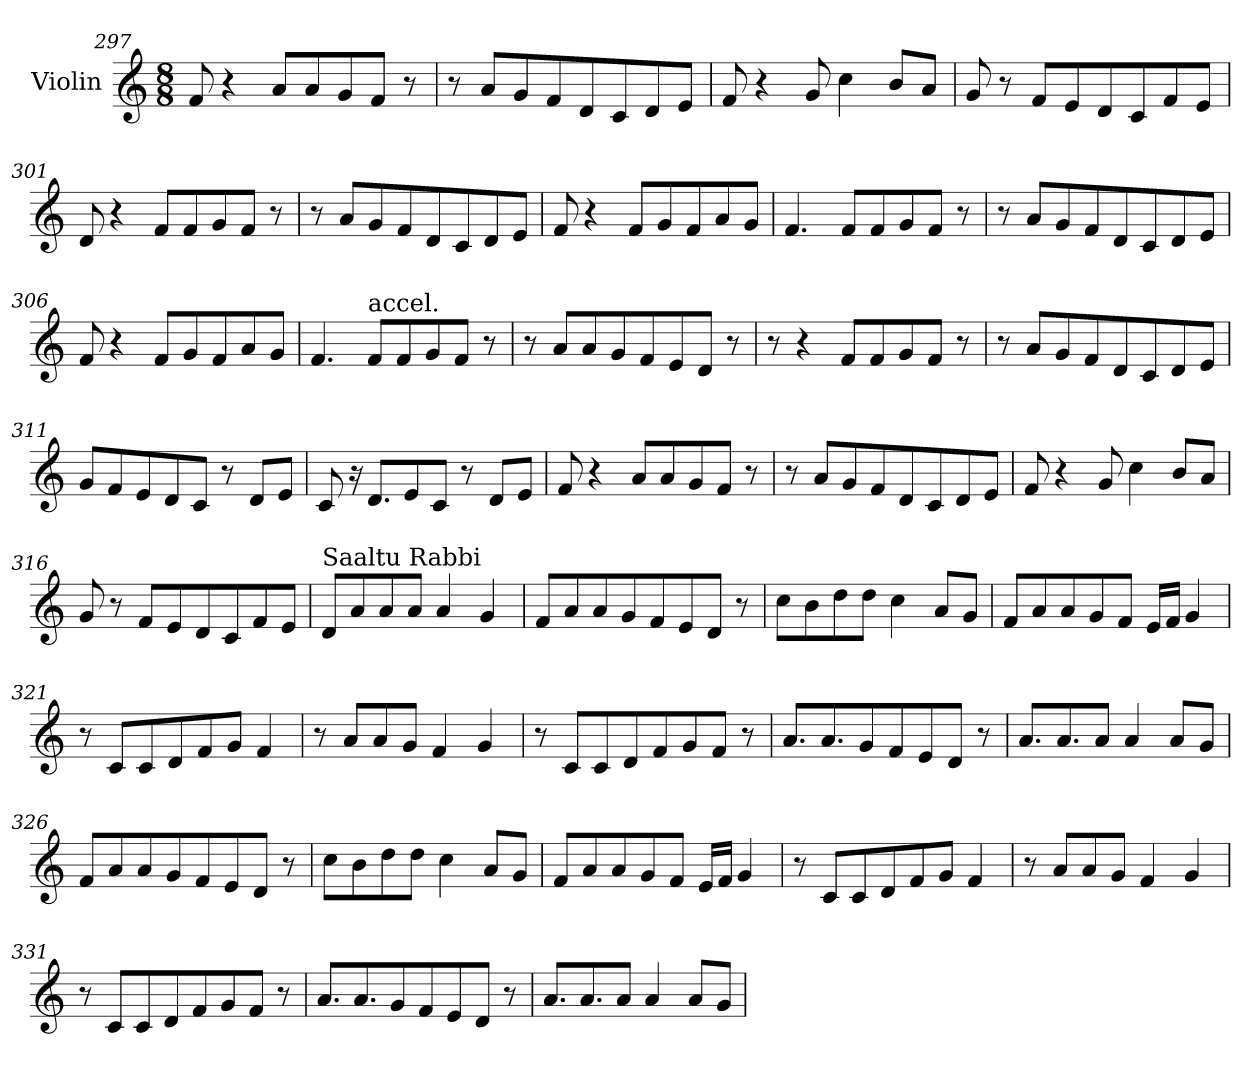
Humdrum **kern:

**kern
*part1
*staff1
*I"Violin
!!LO:PB:g=z
*clefG2
*k[]
*C:
*M8/8
=297
8f/
4r
8a/L
8a/
8g/
8f/J
8r
=298
8r
8a/L
8g/
8f/
8d/
8c/
8d/
8e/J
=299
8f/
4r
8g/
4cc\
8b/L
8a/J
!!LO:PB:g=z
=300
8g/
8r
8f/L
8e/
8d/
8c/
8f/
8e/J
!!LO:PB:g=z
=301
8d/
4r
8f/L
8f/
8g/
8f/J
8r
=302
8r
8a/L
8g/
8f/
8d/
8c/
8d/
8e/J
=303
8f/
4r
8f/L
8g/
8f/
8a/
8g/J
!!LO:PB:g=z
=304
4.f/
8f/L
8f/
8g/
8f/J
8r
=305
8r
8a/L
8g/
8f/
8d/
8c/
8d/
8e/J
=306
8f/
4r
8f/L
8g/
8f/
8a/
8g/J
!!LO:PB:g=z
=307
4.f/
!LO:TX:a:t=accel.
8f/L
8f/
8g/
8f/J
8r
=308
8r
8a/L
8a/
8g/
8f/
8e/
8d/J
8r
!!LO:PB:g=z
=309
8r
4r
8f/L
8f/
8g/
8f/J
8r
=310
8r
8a/L
8g/
8f/
8d/
8c/
8d/
8e/J
!!LO:PB:g=z
=311
8g/L
8f/
8e/
8d/
8c/J
8r
8d/L
8e/J
=312
8c/
16r
8.d/L
8e/
8c/J
8r
8d/L
8e/J
!!LO:PB:g=z
=313
8f/
4r
8a/L
8a/
8g/
8f/J
8r
=314
8r
8a/L
8g/
8f/
8d/
8c/
8d/
8e/J
!!LO:PB:g=z
=315
8f/
4r
8g/
4cc\
8b/L
8a/J
=316
8g/
8r
8f/L
8e/
8d/
8c/
8f/
8e/J
!!LO:PB:g=z
=317
*MM100
!LO:TX:a:t=Saaltu Rabbi
8d/L
8a/
8a/
8a/J
4a/
4g/
=318
8f/L
8a/
8a/
8g/
8f/
8e/
8d/J
8r
!!LO:PB:g=z
=319
8cc\L
8b\
8dd\
8dd\J
4cc\
8a/L
8g/J
=320
8f/L
8a/
8a/
8g/
8f/J
16e/LL
16f/JJ
4g/
!!LO:PB:g=z
=321
8r
8c/L
8c/
8d/
8f/
8g/J
4f/
=322
8r
8a/L
8a/
8g/J
4f/
4g/
!!LO:PB:g=z
=323
8r
8c/L
8c/
8d/
8f/
8g/
8f/J
8r
=324
8.a/L
8.a/
8g/
8f/
8e/
8d/J
8r
!!LO:PB:g=z
=325
8.a/L
8.a/
8a/J
4a/
8a/L
8g/J
=326
8f/L
8a/
8a/
8g/
8f/
8e/
8d/J
8r
!!LO:PB:g=z
=327
8cc\L
8b\
8dd\
8dd\J
4cc\
8a/L
8g/J
=328
8f/L
8a/
8a/
8g/
8f/J
16e/LL
16f/JJ
4g/
!!LO:PB:g=z
=329
8r
8c/L
8c/
8d/
8f/
8g/J
4f/
=330
8r
8a/L
8a/
8g/J
4f/
4g/
!!LO:PB:g=z
=331
8r
8c/L
8c/
8d/
8f/
8g/
8f/J
8r
=332
8.a/L
8.a/
8g/
8f/
8e/
8d/J
8r
!!LO:PB:g=z
=333
8.a/L
8.a/
8a/J
4a/
8a/L
8g/J
=
*-
